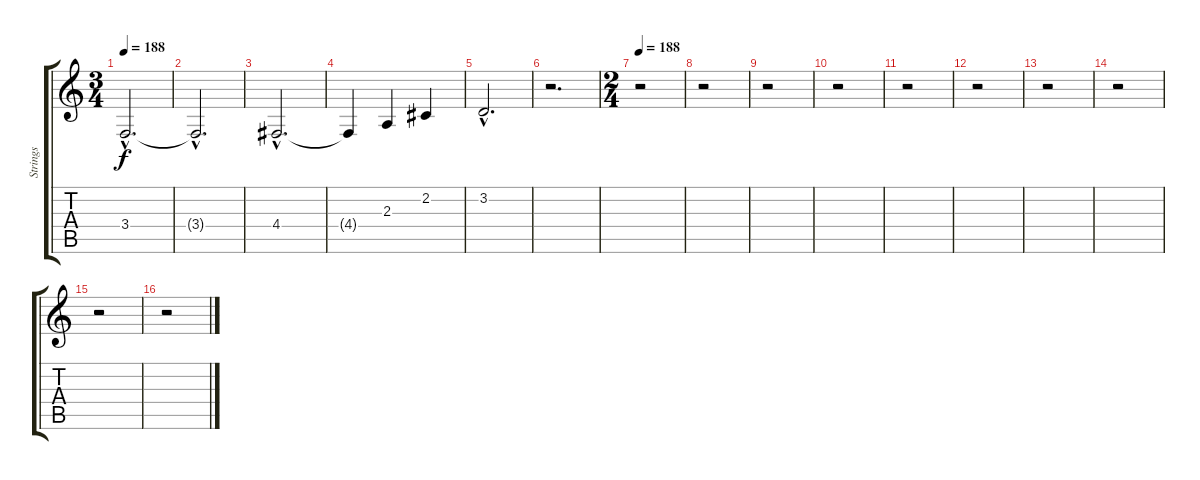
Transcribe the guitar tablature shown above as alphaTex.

\track ("Strings" "Strings") {instrument stringensemble1}
\staff {score tabs}
\tuning (E4 B3 G3 D3 A2 E2) {hide}
\ts (3 4)
\tempo 188
\clef g2
\ks c
3.4{hac}.2{d dy f} |
3.4{hac t}.2{d} |
4.4{hac}.2{d} |
4.4{t}.4 2.3.4 2.2.4 |
3.2{hac}.2{d} |
r.2{d} |
\ts (2 4)
\tempo 188
r.2 |
r.2 |
r.2 |
r.2 |
r.2 |
r.2 |
r.2 |
r.2 |
r.2 |
r.2
